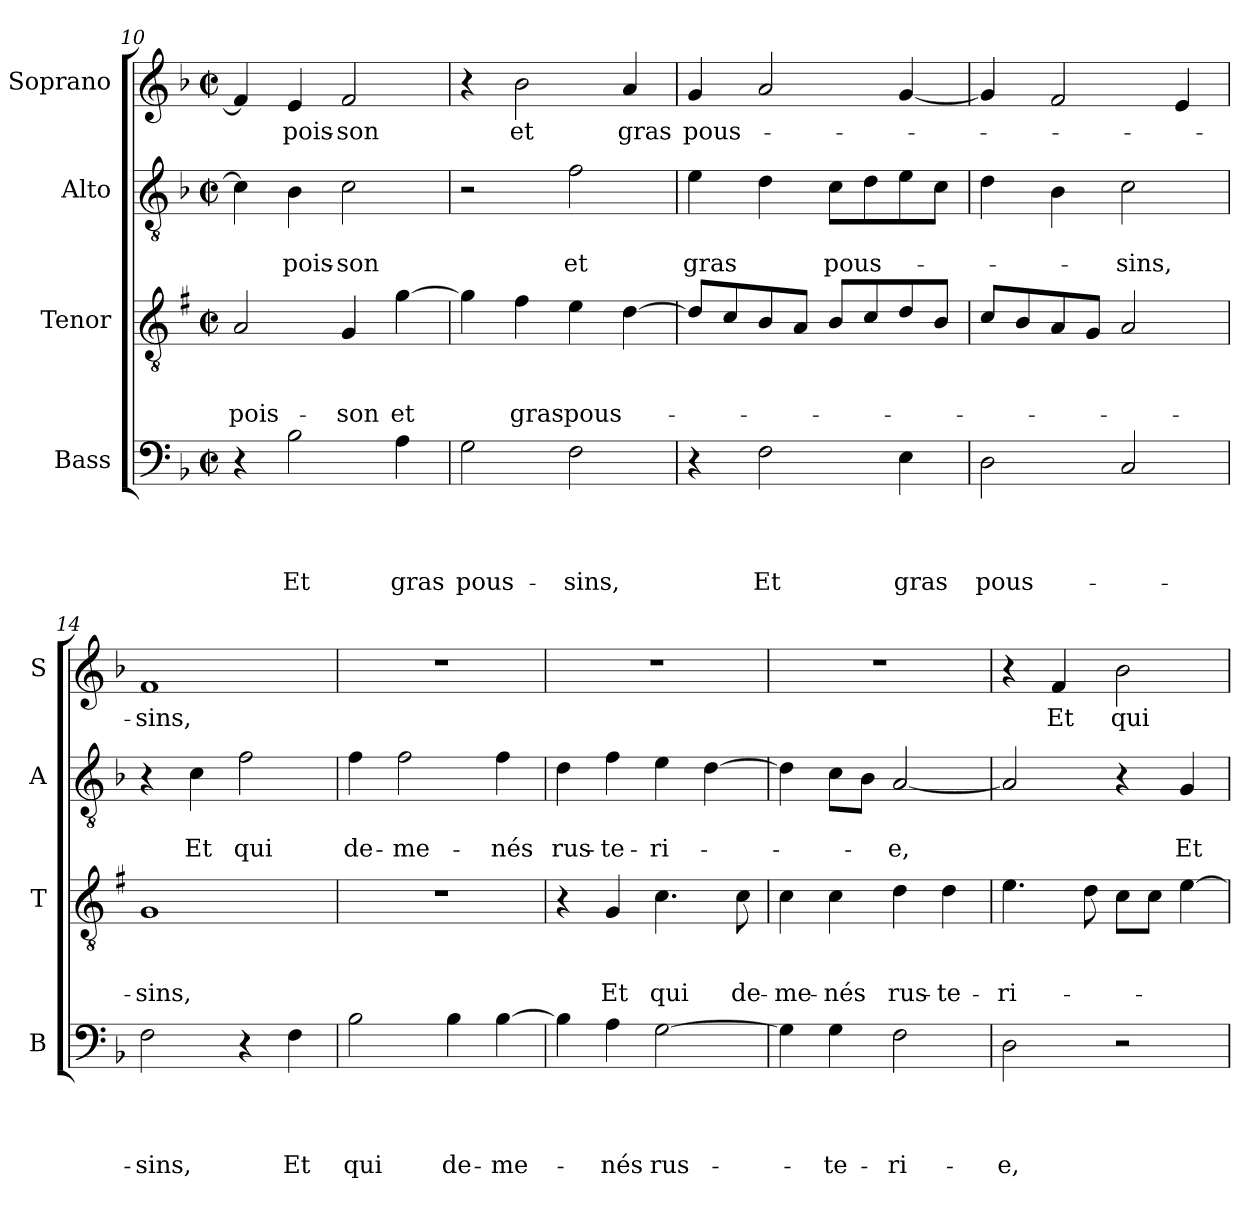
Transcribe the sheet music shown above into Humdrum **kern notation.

**kern	**text	**text	**text	**text	**kern	**text	**text	**text	**kern	**text	**text	**kern	**text
*part4	*part4	*part4	*part4	*part4	*part3	*part3	*part3	*part3	*part2	*part2	*part2	*part1	*part1
*staff4	*staff4	*staff4	*staff4	*staff4	*staff3	*staff3	*staff3	*staff3	*staff2	*staff2	*staff2	*staff1	*staff1
*I"Bass	*	*	*	*	*I"Tenor	*	*	*	*I"Alto	*	*	*I"Soprano	*
*I'B	*	*	*	*	*I'T	*	*	*	*I'A	*	*	*I'S	*
*clefF4	*	*	*	*	*clefGv2	*	*	*	*clefGv2	*	*	*clefG2	*
*	*	*	*	*	*ITrd1c2	*	*	*	*	*	*	*	*
*k[b-]	*	*	*	*	*k[b-]	*	*	*	*k[b-]	*	*	*k[b-]	*
*F:	*	*	*	*	*F:	*	*	*	*F:	*	*	*F:	*
*M2/2	*	*	*	*	*M2/2	*	*	*	*M2/2	*	*	*M2/2	*
*met(c|)	*	*	*	*	*met(c|)	*	*	*	*met(c|)	*	*	*met(c|)	*
=10	=10	=10	=10	=10	=10	=10	=10	=10	=10	=10	=10	=10	=10
4r	.	.	.	.	2G/	.	.	pois-	4c\]	.	.	4f/]	.
2B-\	.	.	.	Et	.	.	.	.	4B-\	.	pois-	4e/	pois-
.	.	.	.	.	4F/	.	.	-son	2c\	.	-son	2f/	-son
4A\	.	.	.	gras	[4f\	.	.	et	.	.	.	.	.
!!LO:LB:g=z
=11	=11	=11	=11	=11	=11	=11	=11	=11	=11	=11	=11	=11	=11
2G\	.	.	.	pous-	4f\]	.	.	.	2r	.	.	4r	.
.	.	.	.	.	4e\	.	.	gras	.	.	.	2b-\	et
2F\	.	.	.	-sins,	4d\	.	.	pous-	2f\	.	et	.	.
.	.	.	.	.	[4c\	.	.	.	.	.	.	4a/	gras
=12	=12	=12	=12	=12	=12	=12	=12	=12	=12	=12	=12	=12	=12
4r	.	.	.	.	8c/L]	.	.	.	4e\	.	gras	4g/	pous-
.	.	.	.	.	8B-/	.	.	.	.	.	.	.	.
2F\	.	.	.	Et	8A/	.	.	.	4d\	.	.	2a/	.
.	.	.	.	.	8G/J	.	.	.	.	.	.	.	.
.	.	.	.	.	8A/L	.	.	.	8c\L	.	pous-	.	.
.	.	.	.	.	8B-/	.	.	.	8d\	.	.	.	.
4E\	.	.	.	gras	8c/	.	.	.	8e\	.	.	[4g/	.
.	.	.	.	.	8A/J	.	.	.	8c\J	.	.	.	.
=13	=13	=13	=13	=13	=13	=13	=13	=13	=13	=13	=13	=13	=13
2D\	.	.	.	pous-	8B-/L	.	.	.	4d\	.	.	4g/]	.
.	.	.	.	.	8A/	.	.	.	.	.	.	.	.
.	.	.	.	.	8G/	.	.	.	4B-\	.	.	2f/	.
.	.	.	.	.	8F/J	.	.	.	.	.	.	.	.
2C/	.	.	.	.	2G/	.	.	.	2c\	.	-sins,	.	.
.	.	.	.	.	.	.	.	.	.	.	.	4e/	.
=14	=14	=14	=14	=14	=14	=14	=14	=14	=14	=14	=14	=14	=14
2F\	.	.	.	-sins,	1F	.	.	-sins,	4r	.	.	1f	-sins,
.	.	.	.	.	.	.	.	.	4c\	.	Et	.	.
4r	.	.	.	.	.	.	.	.	2f\	.	qui	.	.
4F\	.	.	.	Et	.	.	.	.	.	.	.	.	.
=15	=15	=15	=15	=15	=15	=15	=15	=15	=15	=15	=15	=15	=15
2B-\	.	.	.	qui	1r	.	.	.	4f\	.	de-	1r	.
.	.	.	.	.	.	.	.	.	2f\	.	-me-	.	.
4B-\	.	.	.	de-	.	.	.	.	.	.	.	.	.
[4B-\	.	.	.	-me-	.	.	.	.	4f\	.	-nés	.	.
!!LO:PB:g=z
=16	=16	=16	=16	=16	=16	=16	=16	=16	=16	=16	=16	=16	=16
4B-\]	.	.	.	.	4r	.	.	.	4d\	.	rus-	1r	.
4A\	.	.	.	-nés	4F/	.	.	Et	4f\	.	-te-	.	.
[2G\	.	.	.	rus-	4.B-\	.	.	qui	4e\	.	-ri-	.	.
.	.	.	.	.	.	.	.	.	[4d\	.	.	.	.
.	.	.	.	.	8B-\	.	.	de-	.	.	.	.	.
=17	=17	=17	=17	=17	=17	=17	=17	=17	=17	=17	=17	=17	=17
4G\]	.	.	.	.	4B-\	.	.	-me-	4d\]	.	.	1r	.
4G\	.	.	.	-te-	4B-\	.	.	-nés	8c\L	.	.	.	.
.	.	.	.	.	.	.	.	.	8B-\J	.	.	.	.
2F\	.	.	.	-ri-	4c\	.	.	rus-	[2A/	.	-e,	.	.
.	.	.	.	.	4c\	.	.	-te-	.	.	.	.	.
=18	=18	=18	=18	=18	=18	=18	=18	=18	=18	=18	=18	=18	=18
2D\	.	.	.	-e,	4.d\	.	.	-ri-	2A/]	.	.	4r	.
.	.	.	.	.	.	.	.	.	.	.	.	4f/	Et
.	.	.	.	.	8c\	.	.	.	.	.	.	.	.
2r	.	.	.	.	8B-\L	.	.	.	4r	.	.	2b-\	qui
.	.	.	.	.	8B-\J	.	.	.	.	.	.	.	.
.	.	.	.	.	[4d\	.	.	.	4G/	.	Et	.	.
=	=	=	=	=	=	=	=	=	=	=	=	=	=
*-	*-	*-	*-	*-	*-	*-	*-	*-	*-	*-	*-	*-	*-
